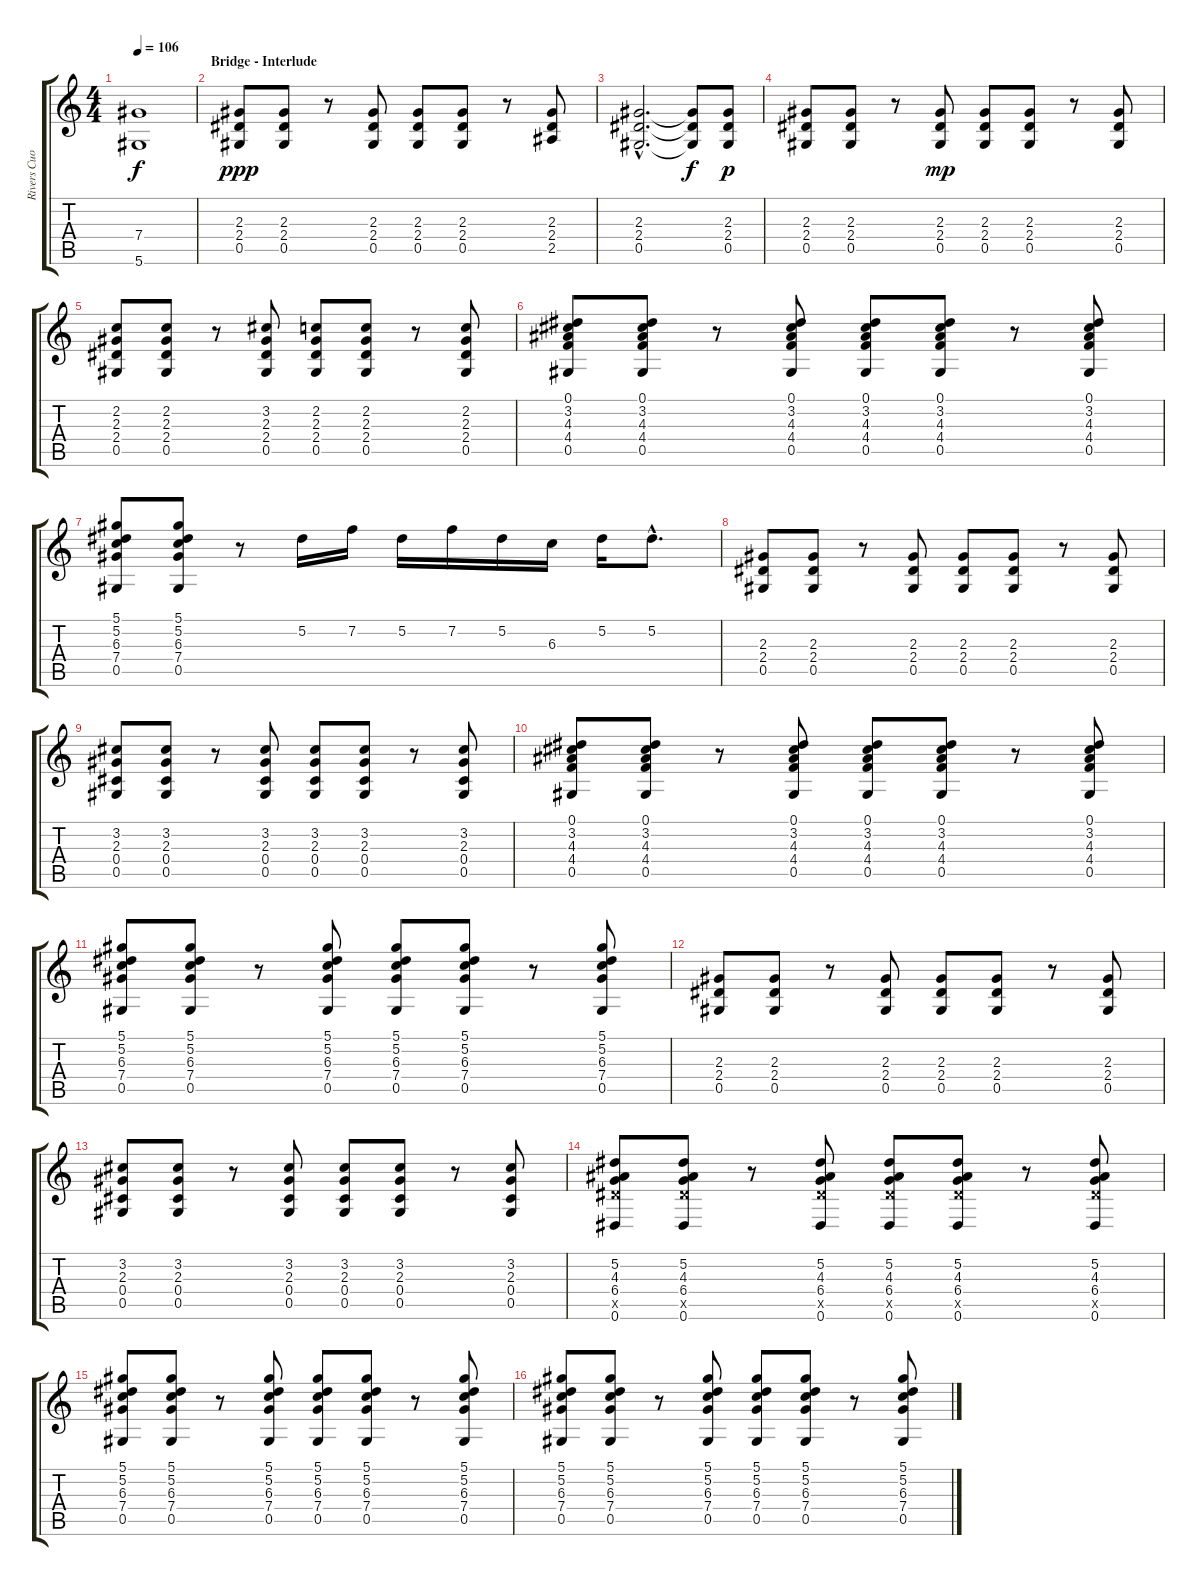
\track ("Rivers Cuomo" "Rivers Cuo") {instrument overdrivenguitar}
\staff {score tabs}
\tuning (Eb4 Bb3 Gb3 Db3 Ab2 Eb2) {hide}
\ts (4 4)
\tempo 106
\clef g2
\ks c
(7.4{t} 5.6{t}).1{dy f} |
\section ("" "Bridge - Interlude")
(2.3 2.4 0.5).8{dy ppp volume 13} (2.3 2.4 0.5).8 r.8 (2.3 2.4 0.5).8 (2.3 2.4 0.5).8 (2.3 2.4 0.5).8 r.8 (2.3 2.4 2.5).8 |
(2.3{hac} 2.4{hac} 0.5{hac}).2{d} (2.3{t} 2.4{t} 0.5{t}).8{dy f} (2.3 2.4 0.5).8{dy p} |
(2.3 2.4 0.5).8 (2.3 2.4 0.5).8 r.8 (2.3 2.4 0.5).8{dy mp} (2.3 2.4 0.5).8 (2.3 2.4 0.5).8 r.8 (2.3 2.4 0.5).8 |
(2.2 2.3 2.4 0.5).8 (2.2 2.3 2.4 0.5).8 r.8 (3.2 2.3 2.4 0.5).8 (2.2 2.3 2.4 0.5).8 (2.2 2.3 2.4 0.5).8 r.8 (2.2 2.3 2.4 0.5).8 |
(0.1 3.2 4.3 4.4 0.5).8 (0.1 3.2 4.3 4.4 0.5).8 r.8 (0.1 3.2 4.3 4.4 0.5).8 (0.1 3.2 4.3 4.4 0.5).8 (0.1 3.2 4.3 4.4 0.5).8 r.8 (0.1 3.2 4.3 4.4 0.5).8 |
(5.1 5.2 6.3 7.4 0.5).8 (5.1 5.2 6.3 7.4 0.5).8 r.8 5.2.16 7.2.16 5.2.16 7.2.16 5.2.16 6.3.16 5.2.16 5.2{be (hold 0 0 60 0) hac}.8{d} |
(2.3 2.4 0.5).8 (2.3 2.4 0.5).8 r.8 (2.3 2.4 0.5).8 (2.3 2.4 0.5).8 (2.3 2.4 0.5).8 r.8 (2.3 2.4 0.5).8 |
(3.2 2.3 0.4 0.5).8 (3.2 2.3 0.4 0.5).8 r.8 (3.2 2.3 0.4 0.5).8 (3.2 2.3 0.4 0.5).8 (3.2 2.3 0.4 0.5).8 r.8 (3.2 2.3 0.4 0.5).8 |
(0.1 3.2 4.3 4.4 0.5).8 (0.1 3.2 4.3 4.4 0.5).8 r.8 (0.1 3.2 4.3 4.4 0.5).8 (0.1 3.2 4.3 4.4 0.5).8 (0.1 3.2 4.3 4.4 0.5).8 r.8 (0.1 3.2 4.3 4.4 0.5).8 |
(5.1 5.2 6.3 7.4 0.5).8 (5.1 5.2 6.3 7.4 0.5).8 r.8 (5.1 5.2 6.3 7.4 0.5).8 (5.1 5.2 6.3 7.4 0.5).8 (5.1 5.2 6.3 7.4 0.5).8 r.8 (5.1 5.2 6.3 7.4 0.5).8 |
(2.3 2.4 0.5).8 (2.3 2.4 0.5).8 r.8 (2.3 2.4 0.5).8 (2.3 2.4 0.5).8 (2.3 2.4 0.5).8 r.8 (2.3 2.4 0.5).8 |
(3.2 2.3 0.4 0.5).8 (3.2 2.3 0.4 0.5).8 r.8 (3.2 2.3 0.4 0.5).8 (3.2 2.3 0.4 0.5).8 (3.2 2.3 0.4 0.5).8 r.8 (3.2 2.3 0.4 0.5).8 |
(5.2 4.3 6.4 7.5{x} 0.6).8 (5.2 4.3 6.4 7.5{x} 0.6).8 r.8 (5.2 4.3 6.4 7.5{x} 0.6).8 (5.2 4.3 6.4 7.5{x} 0.6).8 (5.2 4.3 6.4 7.5{x} 0.6).8 r.8 (5.2 4.3 6.4 7.5{x} 0.6).8 |
(5.1 5.2 6.3 7.4 0.5).8 (5.1 5.2 6.3 7.4 0.5).8 r.8 (5.1 5.2 6.3 7.4 0.5).8 (5.1 5.2 6.3 7.4 0.5).8 (5.1 5.2 6.3 7.4 0.5).8 r.8 (5.1 5.2 6.3 7.4 0.5).8 |
(5.1 5.2 6.3 7.4 0.5).8 (5.1 5.2 6.3 7.4 0.5).8 r.8 (5.1 5.2 6.3 7.4 0.5).8 (5.1 5.2 6.3 7.4 0.5).8 (5.1 5.2 6.3 7.4 0.5).8 r.8 (5.1 5.2 6.3 7.4 0.5).8
